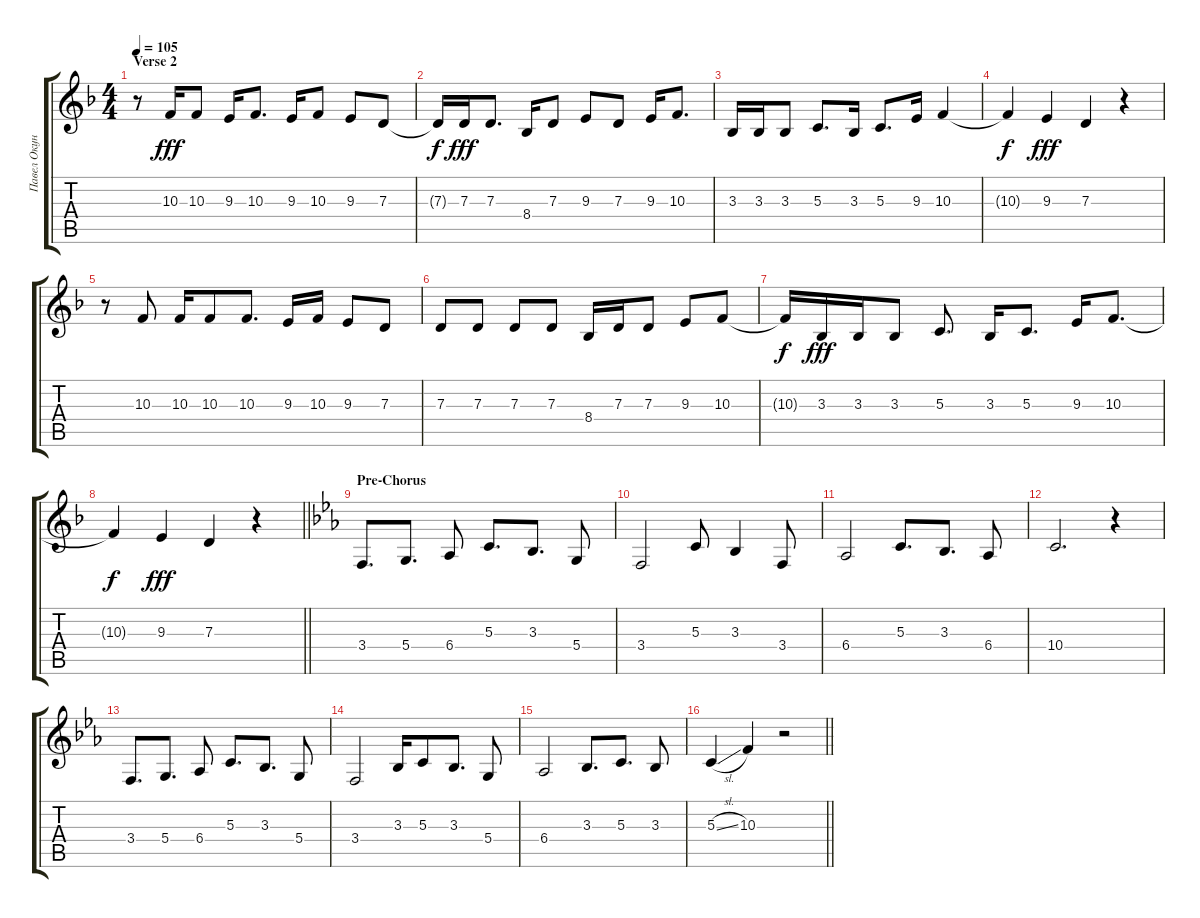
\track ("Павел Окунев" "Павел Окун") {instrument altosax}
\staff {score tabs}
\tuning (E4 B3 G3 D3 A2 E2) {hide}
\ts (4 4)
\section ("" "Verse 2")
\tempo 105
\clef g2
\ks f
r.8{dy fff} 10.3.16 10.3.8 9.3.16 10.3.8{d} 9.3.16 10.3.8 9.3.8 7.3.8 |
7.3{t}.16{dy f} 7.3.16{dy fff} 7.3.8{d} 8.4.16 7.3.8 9.3.8 7.3.8 9.3.16 10.3.8{d} |
3.3.16 3.3.16 3.3.8 5.3.8{d} 3.3.16 5.3.8{d} 9.3.16 10.3.4 |
10.3{t}.4{dy f} 9.3.4{dy fff} 7.3.4 r.4 |
r.8 10.3.8 10.3.16 10.3.8 10.3.8{d} 9.3.16 10.3.16 9.3.8 7.3.8 |
7.3.8 7.3.8 7.3.8 7.3.8 8.4.16 7.3.16 7.3.8 9.3.8 10.3.8 |
10.3{t}.16{dy f} 3.3.16{dy fff} 3.3.16 3.3.8 5.3.8{d} 3.3.16 5.3.8{d} 9.3.16 10.3.8{d} |
\barLineRight lightlight
10.3{t}.4{dy f} 9.3.4{dy fff} 7.3.4 r.4 |
\section ("" "Pre-Chorus")
\ks eb
3.4.8{d} 5.4.8{d} 6.4.8 5.3.8{d} 3.3.8{d} 5.4.8 |
3.4.2 5.3.8 3.3.4 3.4.8 |
6.4.2 5.3.8{d} 3.3.8{d} 6.4.8 |
10.4.2{d} r.4 |
3.4.8{d} 5.4.8{d} 6.4.8 5.3.8{d} 3.3.8{d} 5.4.8 |
3.4.2 3.3.16 5.3.8 3.3.8{d} 5.4.8 |
6.4.2 3.3.8{d} 5.3.8{d} 3.3.8 |
\barLineRight lightlight
5.3{sl}.4 10.3.4 r.2
